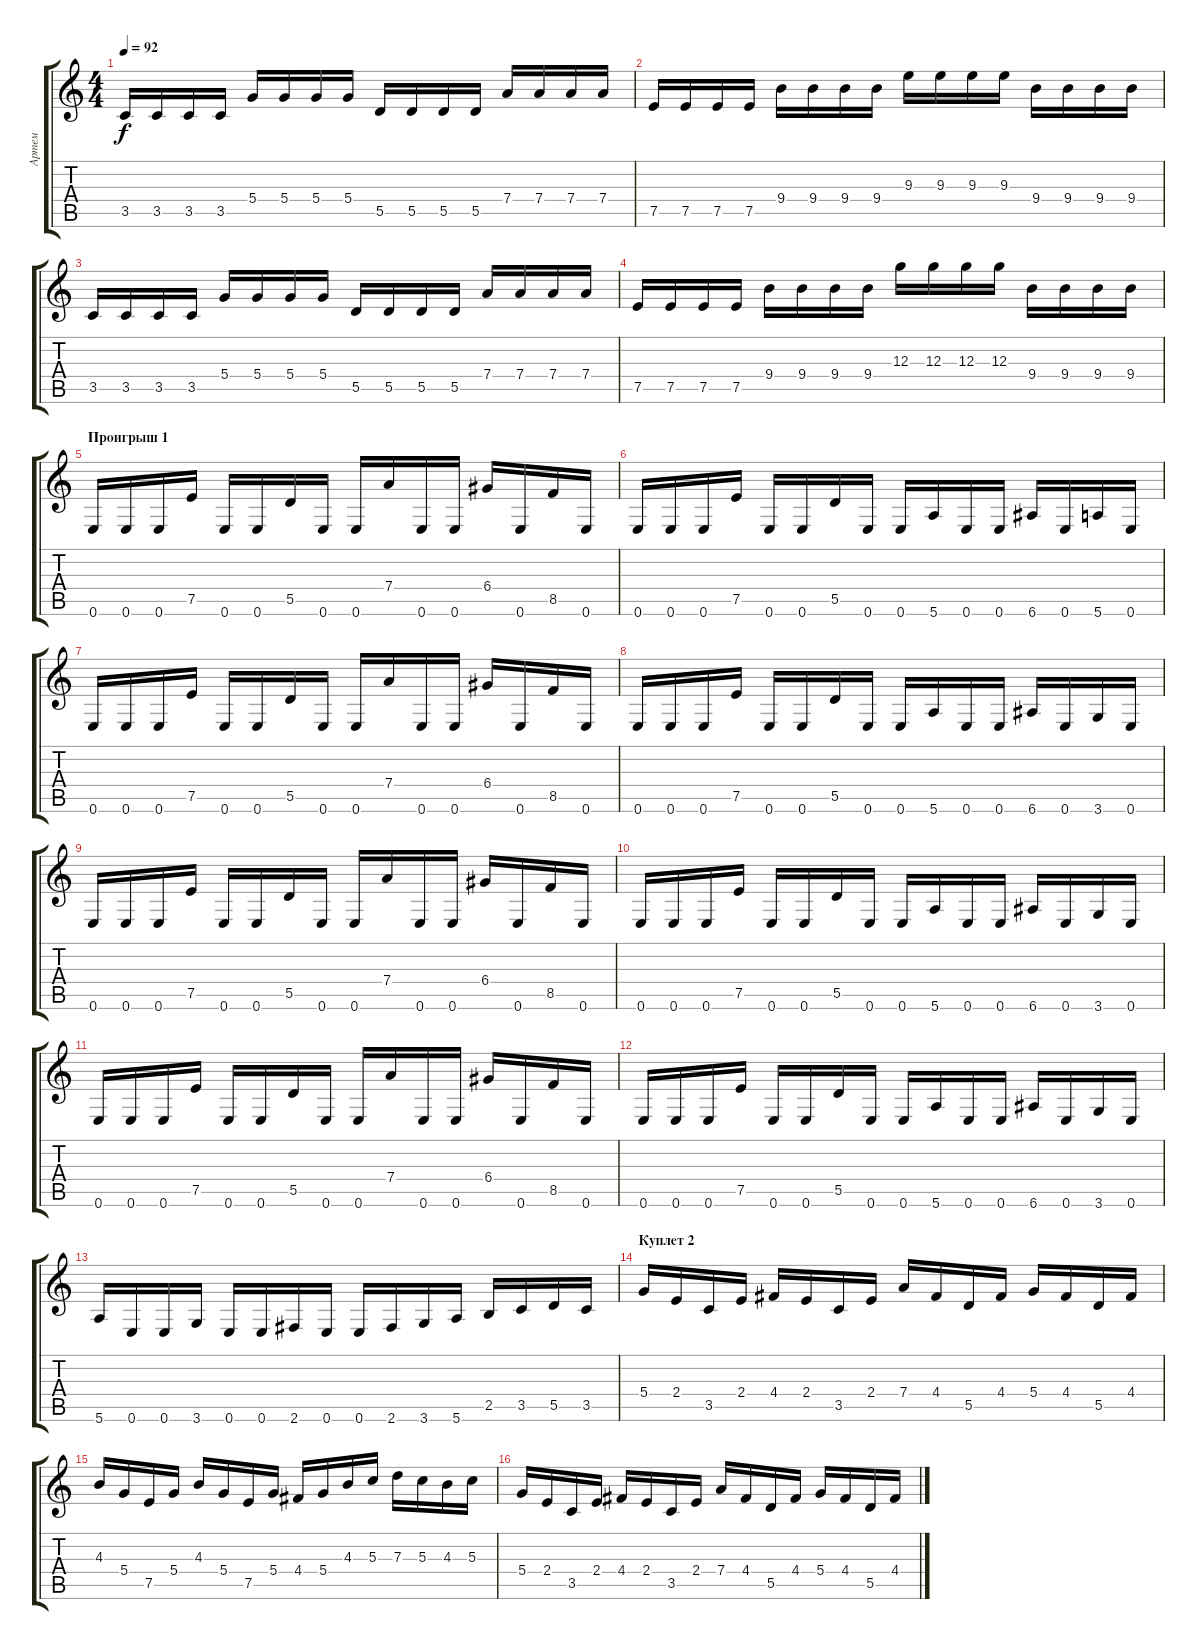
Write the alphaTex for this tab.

\track ("Артем" "Артем") {instrument electricbassfinger}
\staff {score tabs}
\tuning (E4 B3 G3 D3 A2 E2) {hide}
\ts (4 4)
\tempo 92
\clef g2
\ks c
3.5.16{dy f} 3.5.16 3.5.16 3.5.16 5.4.16 5.4.16 5.4.16 5.4.16 5.5.16 5.5.16 5.5.16 5.5.16 7.4.16 7.4.16 7.4.16 7.4.16 |
7.5.16 7.5.16 7.5.16 7.5.16 9.4.16 9.4.16 9.4.16 9.4.16 9.3.16 9.3.16 9.3.16 9.3.16 9.4.16 9.4.16 9.4.16 9.4.16 |
3.5.16 3.5.16 3.5.16 3.5.16 5.4.16 5.4.16 5.4.16 5.4.16 5.5.16 5.5.16 5.5.16 5.5.16 7.4.16 7.4.16 7.4.16 7.4.16 |
7.5.16 7.5.16 7.5.16 7.5.16 9.4.16 9.4.16 9.4.16 9.4.16 12.3.16 12.3.16 12.3.16 12.3.16 9.4.16 9.4.16 9.4.16 9.4.16 |
\section ("" "Проигрыш 1")
0.6.16 0.6.16 0.6.16 7.5.16 0.6.16 0.6.16 5.5.16 0.6.16 0.6.16 7.4.16 0.6.16 0.6.16 6.4.16 0.6.16 8.5.16 0.6.16 |
0.6.16 0.6.16 0.6.16 7.5.16 0.6.16 0.6.16 5.5.16 0.6.16 0.6.16 5.6.16 0.6.16 0.6.16 6.6.16 0.6.16 5.6.16 0.6.16 |
0.6.16 0.6.16 0.6.16 7.5.16 0.6.16 0.6.16 5.5.16 0.6.16 0.6.16 7.4.16 0.6.16 0.6.16 6.4.16 0.6.16 8.5.16 0.6.16 |
0.6.16 0.6.16 0.6.16 7.5.16 0.6.16 0.6.16 5.5.16 0.6.16 0.6.16 5.6.16 0.6.16 0.6.16 6.6.16 0.6.16 3.6.16 0.6.16 |
0.6.16 0.6.16 0.6.16 7.5.16 0.6.16 0.6.16 5.5.16 0.6.16 0.6.16 7.4.16 0.6.16 0.6.16 6.4.16 0.6.16 8.5.16 0.6.16 |
0.6.16 0.6.16 0.6.16 7.5.16 0.6.16 0.6.16 5.5.16 0.6.16 0.6.16 5.6.16 0.6.16 0.6.16 6.6.16 0.6.16 3.6.16 0.6.16 |
0.6.16 0.6.16 0.6.16 7.5.16 0.6.16 0.6.16 5.5.16 0.6.16 0.6.16 7.4.16 0.6.16 0.6.16 6.4.16 0.6.16 8.5.16 0.6.16 |
0.6.16 0.6.16 0.6.16 7.5.16 0.6.16 0.6.16 5.5.16 0.6.16 0.6.16 5.6.16 0.6.16 0.6.16 6.6.16 0.6.16 3.6.16 0.6.16 |
5.6.16 0.6.16 0.6.16 3.6.16 0.6.16 0.6.16 2.6.16 0.6.16 0.6.16 2.6.16 3.6.16 5.6.16 2.5.16 3.5.16 5.5.16 3.5.16 |
\section ("" "Куплет 2")
5.4.16 2.4.16 3.5.16 2.4.16 4.4.16 2.4.16 3.5.16 2.4.16 7.4.16 4.4.16 5.5.16 4.4.16 5.4.16 4.4.16 5.5.16 4.4.16 |
4.3.16 5.4.16 7.5.16 5.4.16 4.3.16 5.4.16 7.5.16 5.4.16 4.4.16 5.4.16 4.3.16 5.3.16 7.3.16 5.3.16 4.3.16 5.3.16 |
5.4.16 2.4.16 3.5.16 2.4.16 4.4.16 2.4.16 3.5.16 2.4.16 7.4.16 4.4.16 5.5.16 4.4.16 5.4.16 4.4.16 5.5.16 4.4.16
